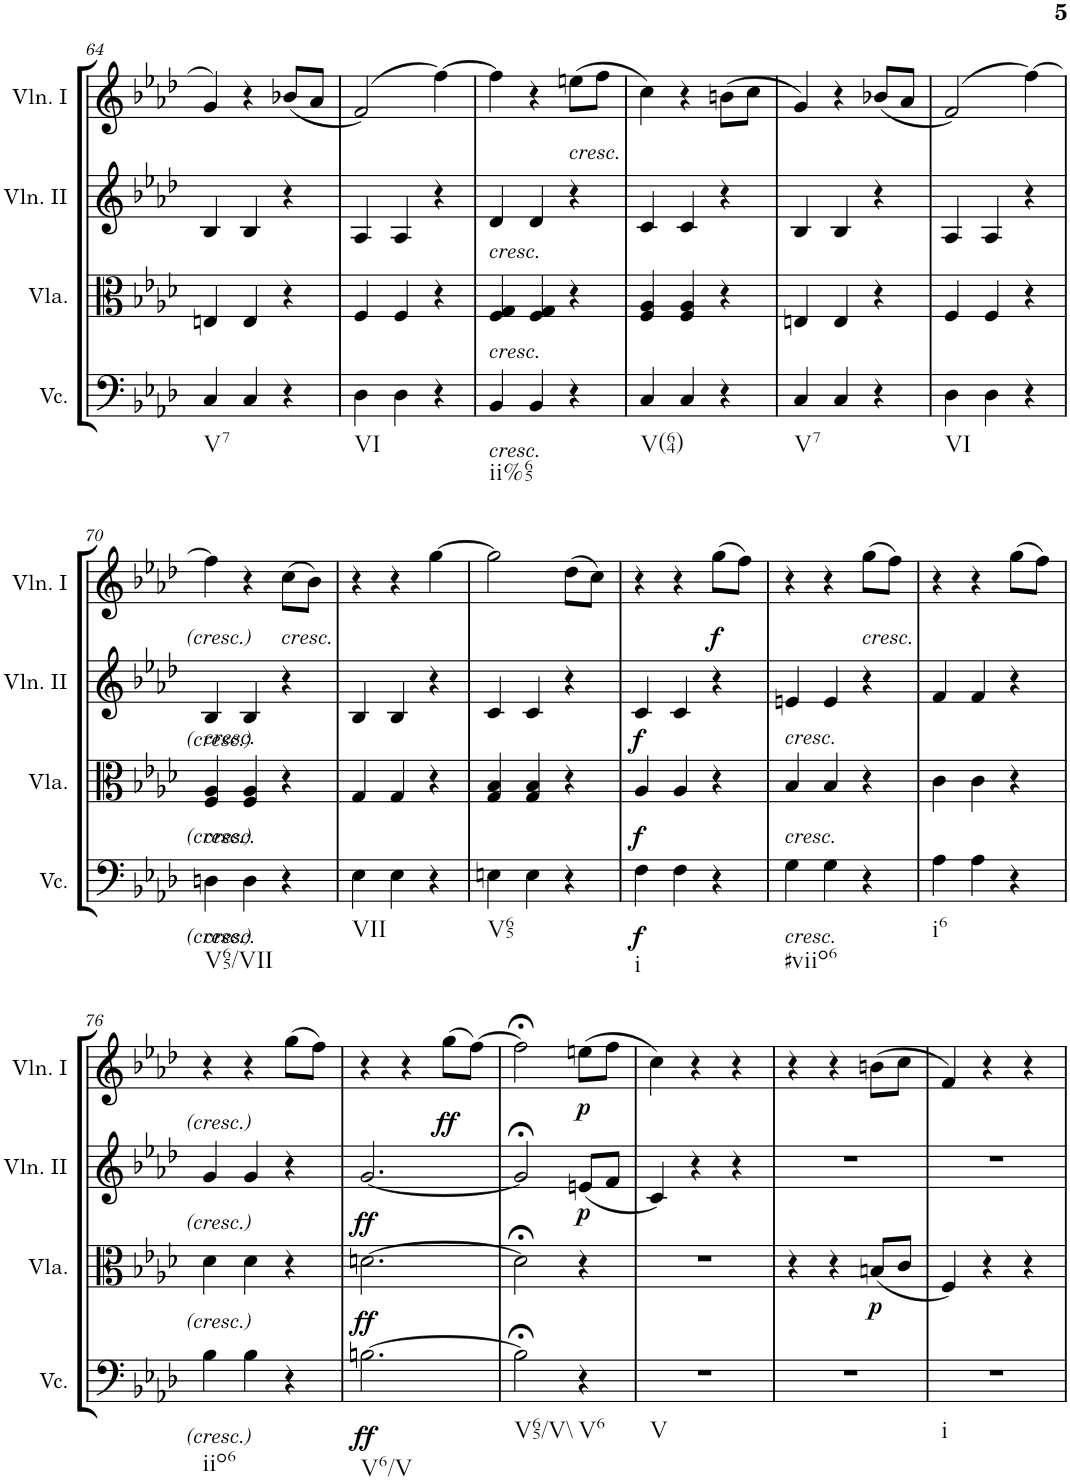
**kern	**dynam	**kern	**dynam	**kern	**dynam	**kern	**dynam
*part4	*part4	*part3	*part3	*part2	*part2	*part1	*part1
*staff4	*staff4	*staff3	*staff3	*staff2	*staff2	*staff1	*staff1
*I"Violoncello	*	*I"Viola	*	*I"Violino II	*	*I"Violino I	*
*I'Vc.	*	*I'Vla.	*	*I'Vln. II	*	*I'Vln. I	*
!!LO:PB:g=z
*clefF4	*	*clefC3	*	*clefG2	*	*clefG2	*
*k[b-e-a-d-]	*	*k[b-e-a-d-]	*	*k[b-e-a-d-]	*	*k[b-e-a-d-]	*
*M3/4	*	*M3/4	*	*M3/4	*	*M3/4	*
=64	=64	=64	=64	=64	=64	=64	=64
!LO:TX:b:t=V7	!	!	!	!	!	!	!
4C/	.	4En/	.	4B-/	.	4g/	.
4C/	.	4E/	.	4B-/	.	4r	.
4r	.	4r	.	4r	.	(8b-X/L	.
.	.	.	.	.	.	8a-/J	.
=65	=65	=65	=65	=65	=65	=65	=65
!LO:TX:b:t=VI	!	!	!	!	!	!	!
4D-\	.	4F/	.	4A-/	.	(2f/)	.
4D-\	.	4F/	.	4A-/	.	.	.
4r	.	4r	.	4r	.	[4ff\)	.
=66	=66	=66	=66	=66	=66	=66	=66
!	!	!	!	!LO:TX:b:i:t=cresc.	!	!	!
!	!	!LO:TX:b:i:t=cresc.	!	!	!	!	!
!LO:TX:b:i:t=cresc.	!	!	!	!	!	!	!
!LO:TX:b:t=ii%65	!	!	!	!	!	!	!
4BB-/	.	4F/ 4G/	.	4d-/	.	4ff\]	.
4BB-/	.	4F/ 4G/	.	4d-/	.	4r	.
!	!	!	!	!	!	!LO:TX:b:i:t=cresc.	!
4r	.	4r	.	4r	.	(8een\L	.
.	.	.	.	.	.	8ff\J	.
=67	=67	=67	=67	=67	=67	=67	=67
!LO:TX:b:t=V(64)	!	!	!	!	!	!	!
4C/	.	4F/ 4A-/	.	4c/	.	4cc\)	.
4C/	.	4F/ 4A-/	.	4c/	.	4r	.
4r	.	4r	.	4r	.	(8bn\L	.
.	.	.	.	.	.	8cc\J	.
=68	=68	=68	=68	=68	=68	=68	=68
!LO:TX:b:t=V7	!	!	!	!	!	!	!
4C/	.	4En/	.	4B-/	.	4g/)	.
4C/	.	4E/	.	4B-/	.	4r	.
4r	.	4r	.	4r	.	(8b-X/L	.
.	.	.	.	.	.	8a-/J	.
=69	=69	=69	=69	=69	=69	=69	=69
!LO:TX:b:t=VI	!	!	!	!	!	!	!
4D-\	.	4F/	.	4A-/	.	(2f/)	.
4D-\	.	4F/	.	4A-/	.	.	.
4r	.	4r	.	4r	.	[4ff\)	.
!!LO:LB:g=z
=70	=70	=70	=70	=70	=70	=70	=70
!	!	!	!	!LO:TX:b:i:t=cresc.	!	!	!
!	!	!LO:TX:b:i:t=cresc.	!	!	!	!	!
!LO:TX:b:i:t=cresc.	!	!	!	!	!	!	!
!LO:TX:b:t=V65/VII	!	!	!	!	!	!	!
4Dn\	.	4F/ 4A-/	.	4B-/	.	4ff\]	.
4D\	.	4F/ 4A-/	.	4B-/	.	4r	.
!	!	!	!	!	!	!LO:TX:b:i:t=cresc.	!
4r	.	4r	.	4r	.	(8cc\L	.
.	.	.	.	.	.	8b-\J)	.
=71	=71	=71	=71	=71	=71	=71	=71
!LO:TX:b:t=VII	!	!	!	!	!	!	!
4E-\	.	4G/	.	4B-/	.	4r	.
4E-\	.	4G/	.	4B-/	.	4r	.
4r	.	4r	.	4r	.	[4gg\	.
=72	=72	=72	=72	=72	=72	=72	=72
!LO:TX:b:t=V65	!	!	!	!	!	!	!
4En\	.	4G/ 4B-/	.	4c/	.	2gg\]	.
4E\	.	4G/ 4B-/	.	4c/	.	.	.
4r	.	4r	.	4r	.	(8dd-\L	.
.	.	.	.	.	.	8cc\J)	.
=73	=73	=73	=73	=73	=73	=73	=73
!LO:TX:b:t=i	!	!	!	!	!	!	!
!	!LO:DY:b	!	!LO:DY:b	!	!LO:DY:b	!	!
4F\	f	4A-/	f	4c/	f	4r	.
4F\	.	4A-/	.	4c/	.	4r	.
!	!	!	!	!	!	!	!LO:DY:b
4r	.	4r	.	4r	.	(8gg\L	f
.	.	.	.	.	.	8ff\J)	.
=74	=74	=74	=74	=74	=74	=74	=74
!	!	!	!	!LO:TX:b:i:t=cresc.	!	!	!
!	!	!LO:TX:b:i:t=cresc.	!	!	!	!	!
!LO:TX:b:i:t=cresc.	!	!	!	!	!	!	!
!LO:TX:b:t=#viio6	!	!	!	!	!	!	!
4G\	.	4B-/	.	4en/	.	4r	.
4G\	.	4B-/	.	4e/	.	4r	.
!	!	!	!	!	!	!LO:TX:b:i:t=cresc.	!
4r	.	4r	.	4r	.	(8gg\L	.
.	.	.	.	.	.	8ff\J)	.
=75	=75	=75	=75	=75	=75	=75	=75
!LO:TX:b:t=i6	!	!	!	!	!	!	!
4A-\	.	4c\	.	4f/	.	4r	.
4A-\	.	4c\	.	4f/	.	4r	.
4r	.	4r	.	4r	.	(8gg\L	.
.	.	.	.	.	.	8ff\J)	.
!!LO:LB:g=z
=76	=76	=76	=76	=76	=76	=76	=76
!LO:TX:b:t=iio6	!	!	!	!	!	!	!
4B-\	.	4d-\	.	4g/	.	4r	.
4B-\	.	4d-\	.	4g/	.	4r	.
4r	.	4r	.	4r	.	(8gg\L	.
.	.	.	.	.	.	8ff\J)	.
=77	=77	=77	=77	=77	=77	=77	=77
!LO:TX:b:t=V6/V	!	!	!	!	!	!	!
!	!LO:DY:b	!	!LO:DY:b	!	!LO:DY:b	!	!
[2.Bn\	ff	[2.dn\	ff	[2.g/	ff	4r	.
.	.	.	.	.	.	4r	.
!	!	!	!	!	!	!	!LO:DY:b
.	.	.	.	.	.	(8gg\L	ff
.	.	.	.	.	.	[8ff\J)	.
=78	=78	=78	=78	=78	=78	=78	=78
!LO:TX:b:t=V65/V\\	!	!	!	!	!	!	!
2B;<\]	.	2d;<\]	.	2g;</]	.	2ff;<\]	.
!LO:TX:b:t=V6	!	!	!	!	!	!	!
!	!	!	!	!	!LO:DY:b	!	!LO:DY:b
4r	.	4r	.	(8en/L	p	(8een\L	p
.	.	.	.	8f/J	.	8ff\J	.
=79	=79	=79	=79	=79	=79	=79	=79
!LO:TX:b:t=V	!	!	!	!	!	!	!
2.r	.	2.r	.	4c/)	.	4cc\)	.
.	.	.	.	4r	.	4r	.
.	.	.	.	4r	.	4r	.
=80	=80	=80	=80	=80	=80	=80	=80
2.r	.	4r	.	2.r	.	4r	.
.	.	4r	.	.	.	4r	.
!	!	!	!LO:DY:b	!	!	!	!
.	.	(8Bn/L	p	.	.	(8bn\L	.
.	.	8c/J	.	.	.	8cc\J	.
=81	=81	=81	=81	=81	=81	=81	=81
!LO:TX:b:t=i	!	!	!	!	!	!	!
2.r	.	4F/)	.	2.r	.	4f/)	.
.	.	4r	.	.	.	4r	.
.	.	4r	.	.	.	4r	.
=	=	=	=	=	=	=	=
*-	*-	*-	*-	*-	*-	*-	*-
